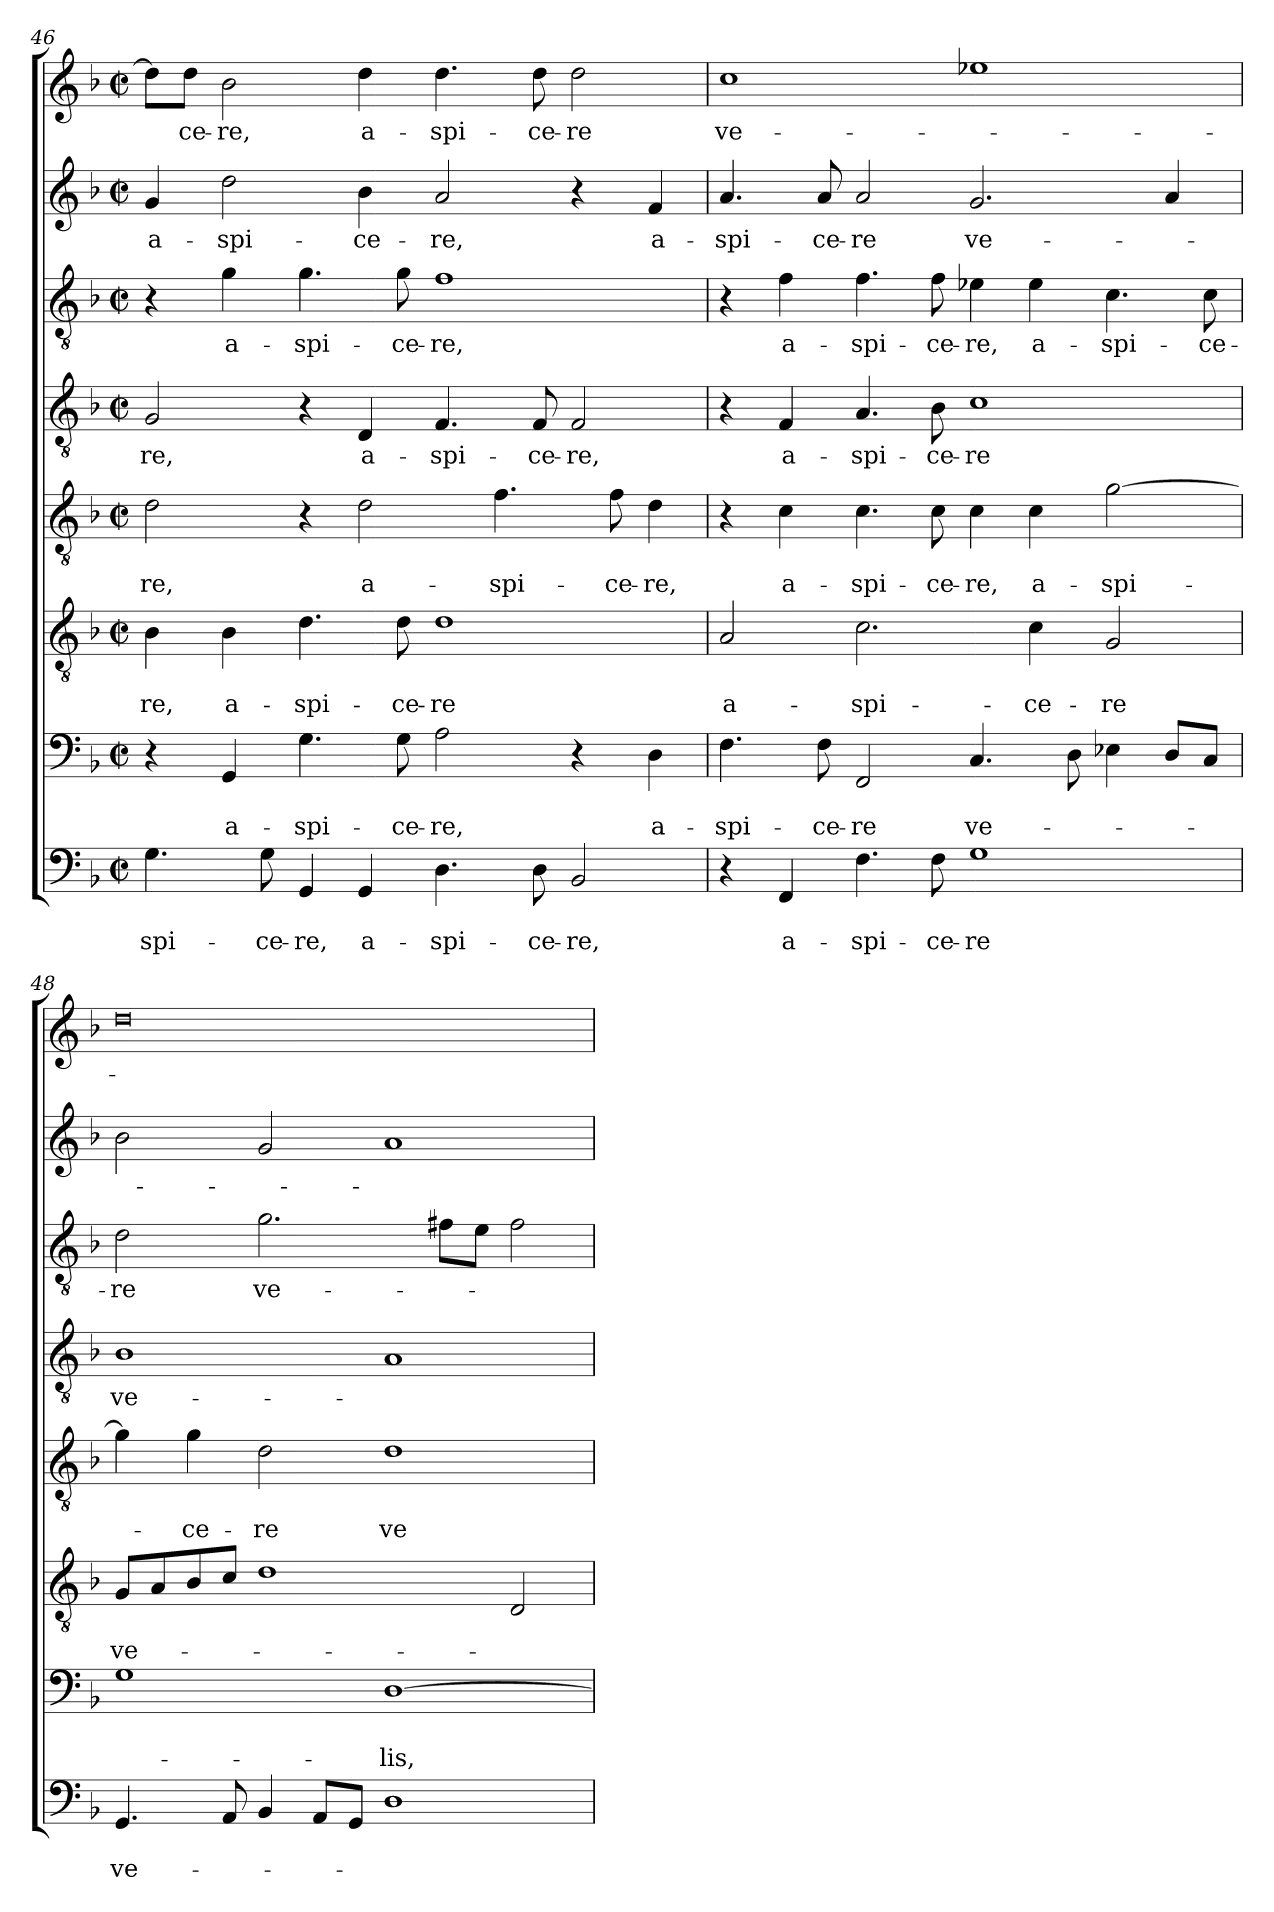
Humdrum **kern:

**kern	**text	**text	**kern	**text	**text	**kern	**text	**text	**kern	**text	**text	**kern	**text	**kern	**text	**kern	**text	**kern	**text
*part8	*part8	*part8	*part7	*part7	*part7	*part6	*part6	*part6	*part5	*part5	*part5	*part4	*part4	*part3	*part3	*part2	*part2	*part1	*part1
*staff8	*staff8	*staff8	*staff7	*staff7	*staff7	*staff6	*staff6	*staff6	*staff5	*staff5	*staff5	*staff4	*staff4	*staff3	*staff3	*staff2	*staff2	*staff1	*staff1
*clefF4	*	*	*clefF4	*	*	*clefGv2	*	*	*clefGv2	*	*	*clefGv2	*	*clefGv2	*	*clefG2	*	*clefG2	*
*k[b-]	*	*	*k[b-]	*	*	*k[b-]	*	*	*k[b-]	*	*	*k[b-]	*	*k[b-]	*	*k[b-]	*	*k[b-]	*
*F:	*	*	*F:	*	*	*F:	*	*	*F:	*	*	*F:	*	*F:	*	*F:	*	*F:	*
*M2/2	*	*	*M2/2	*	*	*M2/2	*	*	*M2/2	*	*	*M2/2	*	*M2/2	*	*M2/2	*	*M2/2	*
*met(c|)	*	*	*met(c|)	*	*	*met(c|)	*	*	*met(c|)	*	*	*met(c|)	*	*met(c|)	*	*met(c|)	*	*met(c|)	*
=46	=46	=46	=46	=46	=46	=46	=46	=46	=46	=46	=46	=46	=46	=46	=46	=46	=46	=46	=46
!	!	!LO:LY:b	!	!	!	!	!	!LO:LY:b	!	!	!LO:LY:b	!	!LO:LY:b	!	!	!	!LO:LY:b	!	!
4.G\	.	-spi-	4r	.	.	4B-\	.	-re,	2d\	.	-re,	2G/	-re,	4r	.	4g/	a-	8dd\L]	.
!	!	!	!	!	!	!	!	!	!	!	!	!	!	!	!	!	!	!	!LO:LY:b
.	.	.	.	.	.	.	.	.	.	.	.	.	.	.	.	.	.	8dd\J	-ce-
!	!	!	!	!	!LO:LY:b	!	!	!LO:LY:b	!	!	!	!	!	!	!LO:LY:b	!	!LO:LY:b	!	!LO:LY:b
.	.	.	4GG/	.	a-	4B-\	.	a-	.	.	.	.	.	4g\	a-	2dd\	-spi-	2b-\	-re,
!	!	!LO:LY:b	!	!	!	!	!	!	!	!	!	!	!	!	!	!	!	!	!
8G\	.	-ce-	.	.	.	.	.	.	.	.	.	.	.	.	.	.	.	.	.
!	!	!LO:LY:b	!	!	!LO:LY:b	!	!	!LO:LY:b	!	!	!	!	!	!	!LO:LY:b	!	!	!	!
4GG/	.	-re,	4.G\	.	-spi-	4.d\	.	-spi-	4r	.	.	4r	.	4.g\	-spi-	.	.	.	.
!	!	!LO:LY:b	!	!	!	!	!	!	!	!	!LO:LY:b	!	!LO:LY:b	!	!	!	!LO:LY:b	!	!LO:LY:b
4GG/	.	a-	.	.	.	.	.	.	2d\	.	a-	4D/	a-	.	.	4b-\	-ce-	4dd\	a-
!	!	!	!	!	!LO:LY:b	!	!	!LO:LY:b	!	!	!	!	!	!	!LO:LY:b	!	!	!	!
.	.	.	8G\	.	-ce-	8d\	.	-ce-	.	.	.	.	.	8g\	-ce-	.	.	.	.
!	!	!LO:LY:b	!	!	!LO:LY:b	!	!	!LO:LY:b	!	!	!	!	!LO:LY:b	!	!LO:LY:b	!	!LO:LY:b	!	!LO:LY:b
4.D\	.	-spi-	2A\	.	-re,	1d	.	-re	.	.	.	4.F/	-spi-	1f	-re,	2a/	-re,	4.dd\	-spi-
!	!	!	!	!	!	!	!	!	!	!	!LO:LY:b	!	!	!	!	!	!	!	!
.	.	.	.	.	.	.	.	.	4.f\	.	-spi-	.	.	.	.	.	.	.	.
!	!	!LO:LY:b	!	!	!	!	!	!	!	!	!	!	!LO:LY:b	!	!	!	!	!	!LO:LY:b
8D\	.	-ce-	.	.	.	.	.	.	.	.	.	8F/	-ce-	.	.	.	.	8dd\	-ce-
!	!	!LO:LY:b	!	!	!	!	!	!	!	!	!	!	!LO:LY:b	!	!	!	!	!	!LO:LY:b
2BB-/	.	-re,	4r	.	.	.	.	.	.	.	.	2F/	-re,	.	.	4r	.	2dd\	-re
!	!	!	!	!	!	!	!	!	!	!	!LO:LY:b	!	!	!	!	!	!	!	!
.	.	.	.	.	.	.	.	.	8f\	.	-ce-	.	.	.	.	.	.	.	.
!	!	!	!	!	!LO:LY:b	!	!	!	!	!	!LO:LY:b	!	!	!	!	!	!LO:LY:b	!	!
.	.	.	4D\	.	a-	.	.	.	4d\	.	-re,	.	.	.	.	4f/	a-	.	.
=47	=47	=47	=47	=47	=47	=47	=47	=47	=47	=47	=47	=47	=47	=47	=47	=47	=47	=47	=47
!	!	!	!	!	!LO:LY:b	!	!	!LO:LY:b	!	!	!	!	!	!	!	!	!LO:LY:b	!	!LO:LY:b
4r	.	.	4.F\	.	-spi-	2A/	.	a-	4r	.	.	4r	.	4r	.	4.a/	-spi-	1cc	ve-
!	!	!LO:LY:b	!	!	!	!	!	!	!	!	!LO:LY:b	!	!LO:LY:b	!	!LO:LY:b	!	!	!	!
4FF/	.	a-	.	.	.	.	.	.	4c\	.	a-	4F/	a-	4f\	a-	.	.	.	.
!	!	!	!	!	!LO:LY:b	!	!	!	!	!	!	!	!	!	!	!	!LO:LY:b	!	!
.	.	.	8F\	.	-ce-	.	.	.	.	.	.	.	.	.	.	8a/	-ce-	.	.
!	!	!LO:LY:b	!	!	!LO:LY:b	!	!	!LO:LY:b	!	!	!LO:LY:b	!	!LO:LY:b	!	!LO:LY:b	!	!LO:LY:b	!	!
4.F\	.	-spi-	2FF/	.	-re	2.c\	.	-spi-	4.c\	.	-spi-	4.A/	-spi-	4.f\	-spi-	2a/	-re	.	.
!	!	!LO:LY:b	!	!	!	!	!	!	!	!	!LO:LY:b	!	!LO:LY:b	!	!LO:LY:b	!	!	!	!
8F\	.	-ce-	.	.	.	.	.	.	8c\	.	-ce-	8B-\	-ce-	8f\	-ce-	.	.	.	.
!	!	!LO:LY:b	!	!	!LO:LY:b	!	!	!	!	!	!LO:LY:b	!	!LO:LY:b	!	!LO:LY:b	!	!LO:LY:b	!	!
1G	.	-re	4.C/	.	ve-	.	.	.	4c\	.	-re,	1c	-re	4e-X\	-re,	2.g/	ve-	1ee-X	.
!	!	!	!	!	!	!	!	!LO:LY:b	!	!	!LO:LY:b	!	!	!	!LO:LY:b	!	!	!	!
.	.	.	.	.	.	4c\	.	-ce-	4c\	.	a-	.	.	4e-\	a-	.	.	.	.
.	.	.	8D\	.	.	.	.	.	.	.	.	.	.	.	.	.	.	.	.
!	!	!	!	!	!	!	!	!LO:LY:b	!	!	!LO:LY:b	!	!	!	!LO:LY:b	!	!	!	!
.	.	.	4E-X\	.	.	2G/	.	-re	[2g\	.	-spi-	.	.	4.c\	-spi-	.	.	.	.
.	.	.	8D/L	.	.	.	.	.	.	.	.	.	.	.	.	4a/	.	.	.
!	!	!	!	!	!	!	!	!	!	!	!	!	!	!	!LO:LY:b	!	!	!	!
.	.	.	8C/J	.	.	.	.	.	.	.	.	.	.	8c\	-ce-	.	.	.	.
=48	=48	=48	=48	=48	=48	=48	=48	=48	=48	=48	=48	=48	=48	=48	=48	=48	=48	=48	=48
!	!	!LO:LY:b	!	!	!	!	!	!LO:LY:b	!	!	!	!	!LO:LY:b	!	!LO:LY:b	!	!	!	!
4.GG/	.	ve-	1G	.	.	8G/L	.	ve-	4g\]	.	.	1B-	ve-	2d\	-re	2b-\	.	0dd	.
.	.	.	.	.	.	8A/	.	.	.	.	.	.	.	.	.	.	.	.	.
!	!	!	!	!	!	!	!	!	!	!	!LO:LY:b	!	!	!	!	!	!	!	!
.	.	.	.	.	.	8B-/	.	.	4g\	.	-ce-	.	.	.	.	.	.	.	.
8AA/	.	.	.	.	.	8c/J	.	.	.	.	.	.	.	.	.	.	.	.	.
!	!	!	!	!	!	!	!	!	!	!	!LO:LY:b	!	!	!	!LO:LY:b	!	!	!	!
4BB-/	.	.	.	.	.	1d	.	.	2d\	.	-re	.	.	2.g\	ve-	2g/	.	.	.
8AA/L	.	.	.	.	.	.	.	.	.	.	.	.	.	.	.	.	.	.	.
8GG/J	.	.	.	.	.	.	.	.	.	.	.	.	.	.	.	.	.	.	.
!	!	!	!	!	!LO:LY:b	!	!	!	!	!	!LO:LY:b	!	!	!	!	!	!	!	!
1D	.	.	[1D	.	-lis,	.	.	.	1d	.	ve-	1A	.	.	.	1a	.	.	.
.	.	.	.	.	.	.	.	.	.	.	.	.	.	8f#X\L	.	.	.	.	.
.	.	.	.	.	.	.	.	.	.	.	.	.	.	8e\J	.	.	.	.	.
.	.	.	.	.	.	2D/	.	.	.	.	.	.	.	2f#\	.	.	.	.	.
=	=	=	=	=	=	=	=	=	=	=	=	=	=	=	=	=	=	=	=
*-	*-	*-	*-	*-	*-	*-	*-	*-	*-	*-	*-	*-	*-	*-	*-	*-	*-	*-	*-
